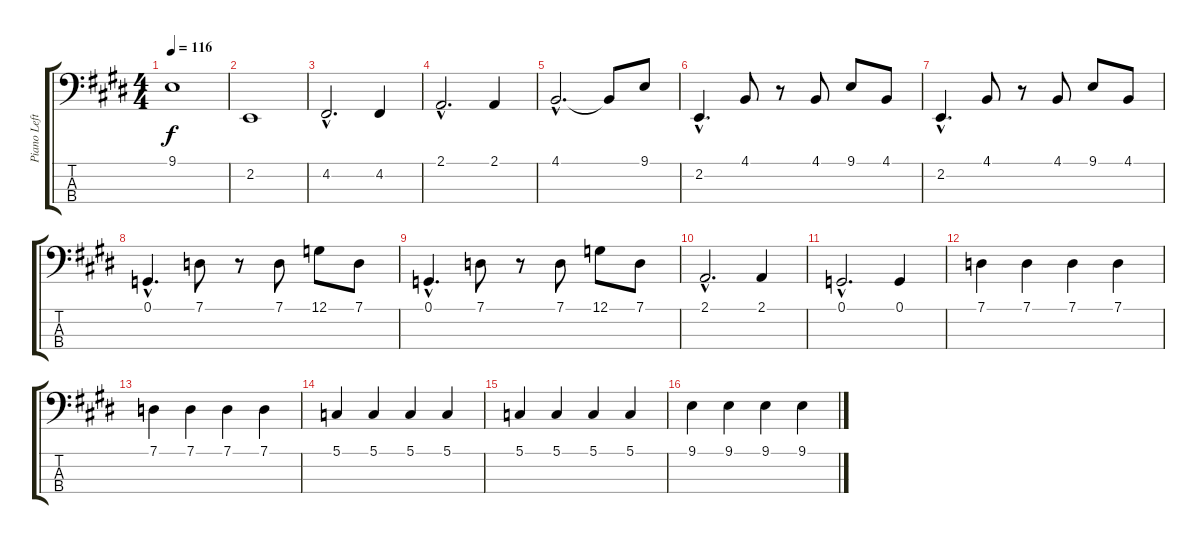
\track ("Piano Left hand" "Piano Left") {instrument acousticgrandpiano}
\staff {score tabs}
\tuning (G2 D2 A1 E1) {hide}
\ts (4 4)
\tempo 116
\clef f4
\ks e
9.1.1{dy f} |
2.2.1 |
4.2{hac}.2{d} 4.2.4 |
2.1{hac}.2{d} 2.1.4 |
4.1{hac}.2{d} 4.1{t}.8 9.1.8 |
2.2{hac}.4{d} 4.1.8 r.8 4.1.8 9.1.8 4.1.8 |
2.2{hac}.4{d} 4.1.8 r.8 4.1.8 9.1.8 4.1.8 |
0.1{hac}.4{d} 7.1.8 r.8 7.1.8 12.1.8 7.1.8 |
0.1{hac}.4{d} 7.1.8 r.8 7.1.8 12.1.8 7.1.8 |
2.1{hac}.2{d} 2.1.4 |
0.1{hac}.2{d} 0.1.4 |
7.1.4 7.1.4 7.1.4 7.1.4 |
7.1.4 7.1.4 7.1.4 7.1.4 |
5.1.4 5.1.4 5.1.4 5.1.4 |
5.1.4 5.1.4 5.1.4 5.1.4 |
9.1.4 9.1.4 9.1.4 9.1.4
